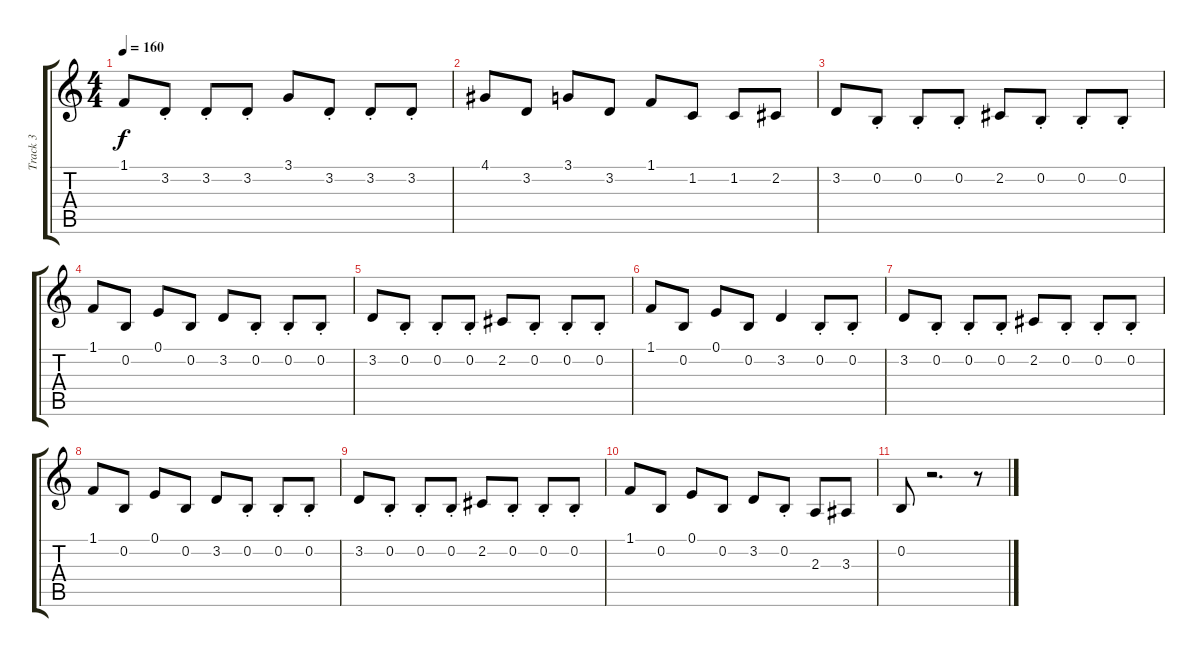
\track ("Track 3" "Track 3") {instrument lead3calliope}
\staff {score tabs}
\tuning (E4 B3 G3 D3 A2 E2) {hide}
\ts (4 4)
\tempo 160
\clef g2
\ks c
1.1.8{dy f} 3.2{st}.8 3.2{st}.8 3.2{st}.8 3.1.8 3.2{st}.8 3.2{st}.8 3.2{st}.8 |
4.1.8 3.2.8 3.1.8 3.2.8 1.1.8 1.2.8 1.2.8 2.2.8 |
3.2.8 0.2{st}.8 0.2{st}.8 0.2{st}.8 2.2.8 0.2{st}.8 0.2{st}.8 0.2{st}.8 |
1.1.8 0.2.8 0.1.8 0.2.8 3.2.8 0.2{st}.8 0.2{st}.8 0.2{st}.8 |
3.2.8 0.2{st}.8 0.2{st}.8 0.2{st}.8 2.2.8 0.2{st}.8 0.2{st}.8 0.2{st}.8 |
1.1.8 0.2.8 0.1.8 0.2.8 3.2.4 0.2{st}.8 0.2{st}.8 |
3.2.8 0.2{st}.8 0.2{st}.8 0.2{st}.8 2.2.8 0.2{st}.8 0.2{st}.8 0.2{st}.8 |
1.1.8 0.2.8 0.1.8 0.2.8 3.2.8 0.2{st}.8 0.2{st}.8 0.2{st}.8 |
3.2.8 0.2{st}.8 0.2{st}.8 0.2{st}.8 2.2.8 0.2{st}.8 0.2{st}.8 0.2{st}.8 |
1.1.8 0.2.8 0.1.8 0.2.8 3.2.8 0.2{st}.8 2.3.8 3.3.8 |
0.2.8 r.2{d} r.8
